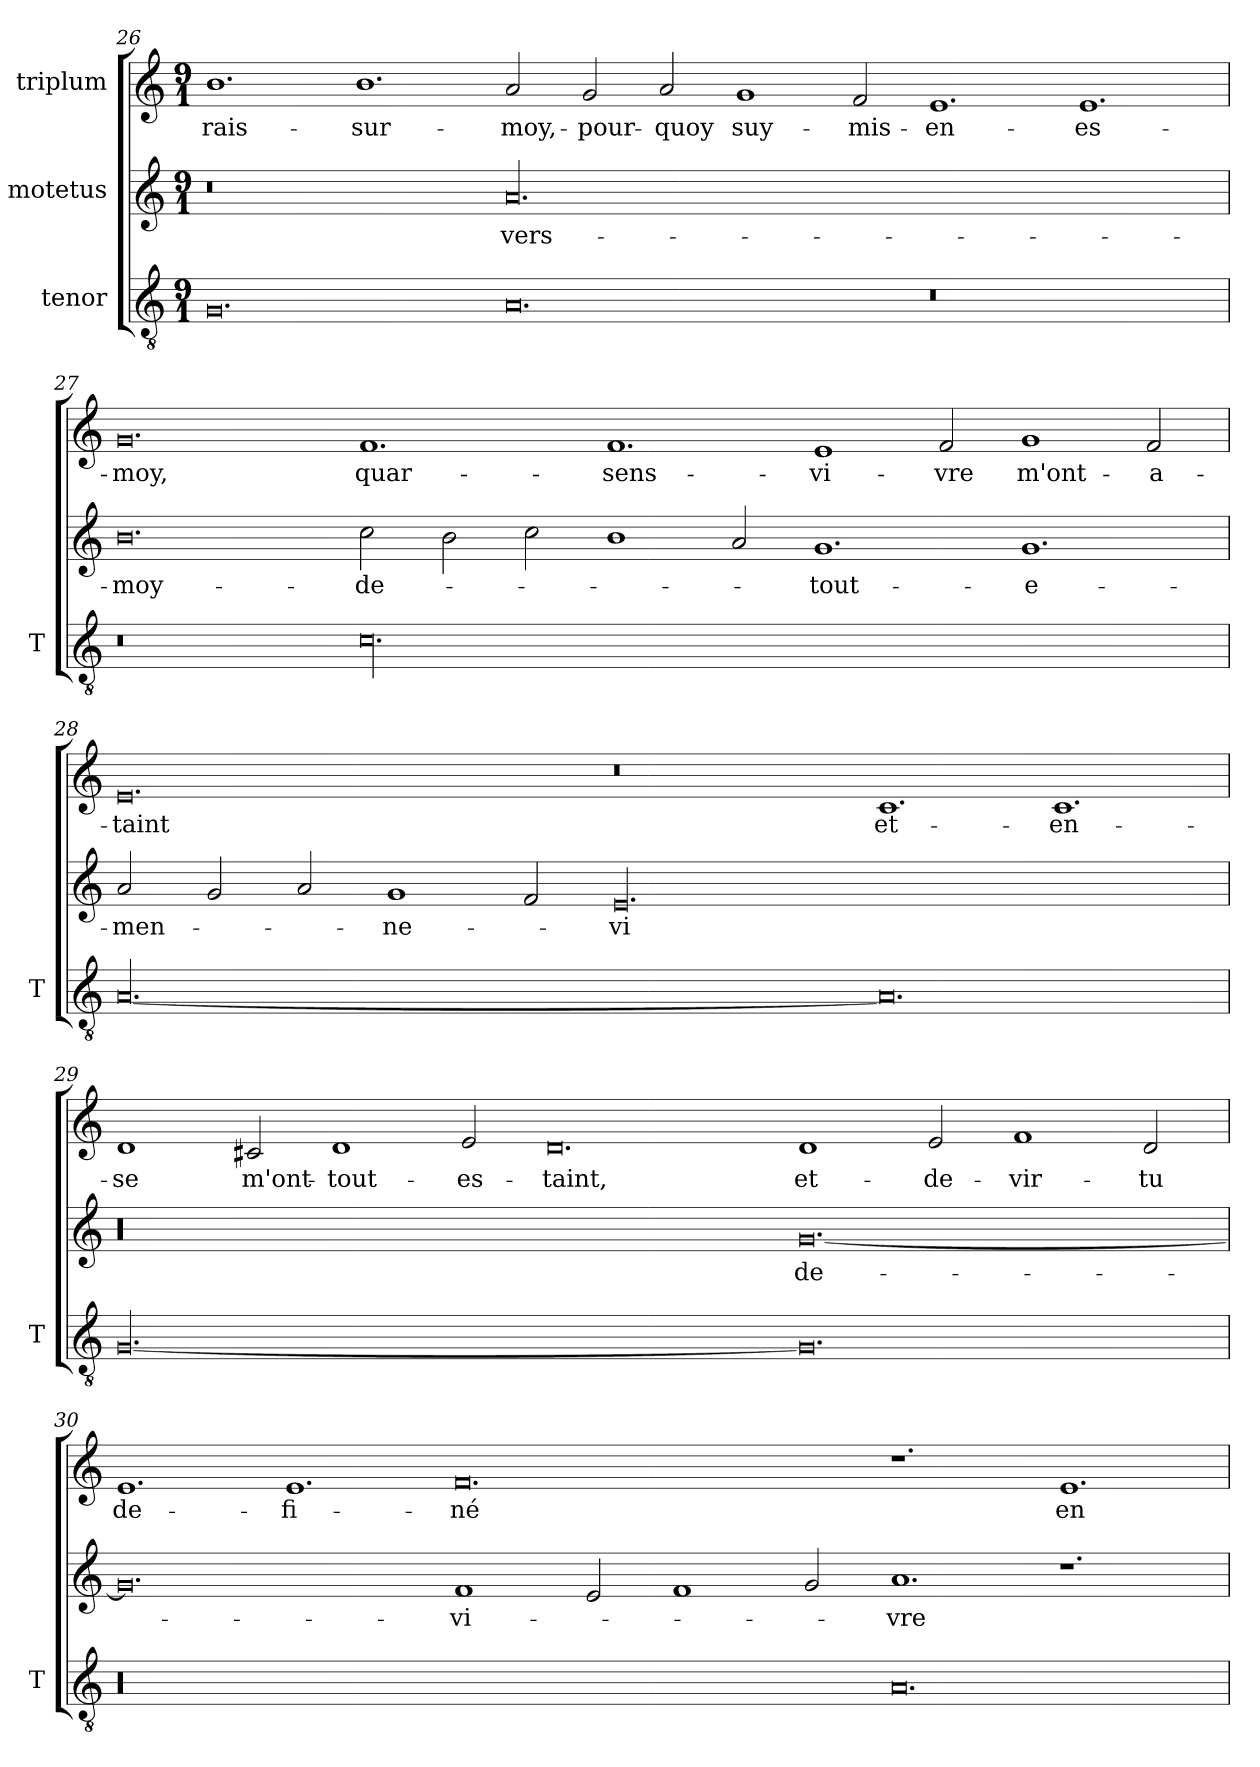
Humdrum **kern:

**kern	**kern	**text	**kern	**text
*part3	*part2	*part2	*part1	*part1
*staff3	*staff2	*staff2	*staff1	*staff1
*I"tenor	*I"motetus	*	*I"triplum	*
*I'T	*	*	*	*
*clefGv2	*clefG2	*	*clefG2	*
*k[]	*k[]	*	*k[]	*
*C:	*C:	*	*C:	*
*M9/1	*M9/1	*	*M9/1	*
=26	=26	=26	=26	=26
0.G/	0.r	.	1.b\	rais-
.	.	.	1.b\	sur-
0.A/	00.a/	vers-	2a/	moy,-
.	.	.	2g/	pour-
.	.	.	2a/	-quoy
.	.	.	1g/	suy-
.	.	.	2f/	mis-
0.r	.	.	1.e/	en-
.	.	.	1.e/	es-
!!LO:PB:g=z
=27	=27	=27	=27	=27
0.r	0.b\	moy-	0.g/	-moy,
00.c\	2cc\	de-	1.f/	quar-
.	2b\	.	.	.
.	2cc\	.	.	.
.	1b\	.	1.f/	sens-
.	2a/	.	.	.
.	1.g/	tout-	1e/	vi-
.	.	.	2f/	-vre
.	1.g/	e-	1g/	m'ont-
.	.	.	2f/	a-
=28	=28	=28	=28	=28
[00.A/	2a/	-men-	0.e/	-taint
.	2g/	.	.	.
.	2a/	.	.	.
.	1g/	-ne-	.	.
.	2f/	.	.	.
.	00.e/	-vi	0.r	.
0.A/]	.	.	1.c/	et-
.	.	.	1.c/	en-
!!LO:LB:g=z
=29	=29	=29	=29	=29
[00.G/	00.r	.	1d/	-se
.	.	.	2c#X/	m'ont-
.	.	.	1d/	tout-
.	.	.	2e/	es-
.	.	.	0.d/	-taint,
0.G/]	[0.g/	de-	1d/	et-
.	.	.	2e/	de-
.	.	.	1f/	vir-
.	.	.	2d/	-tu
=30	=30	=30	=30	=30
00.r	0.g/]	.	1.e/	de-
.	.	.	1.e/	-fi-
.	1f/	vi-	0.f/	-né
.	2e/	.	.	.
.	1f/	.	.	.
.	2g/	.	.	.
0.A/	1.a/	-vre	1.r	.
.	1.r	.	1.e/	en-
=	=	=	=	=
*-	*-	*-	*-	*-
